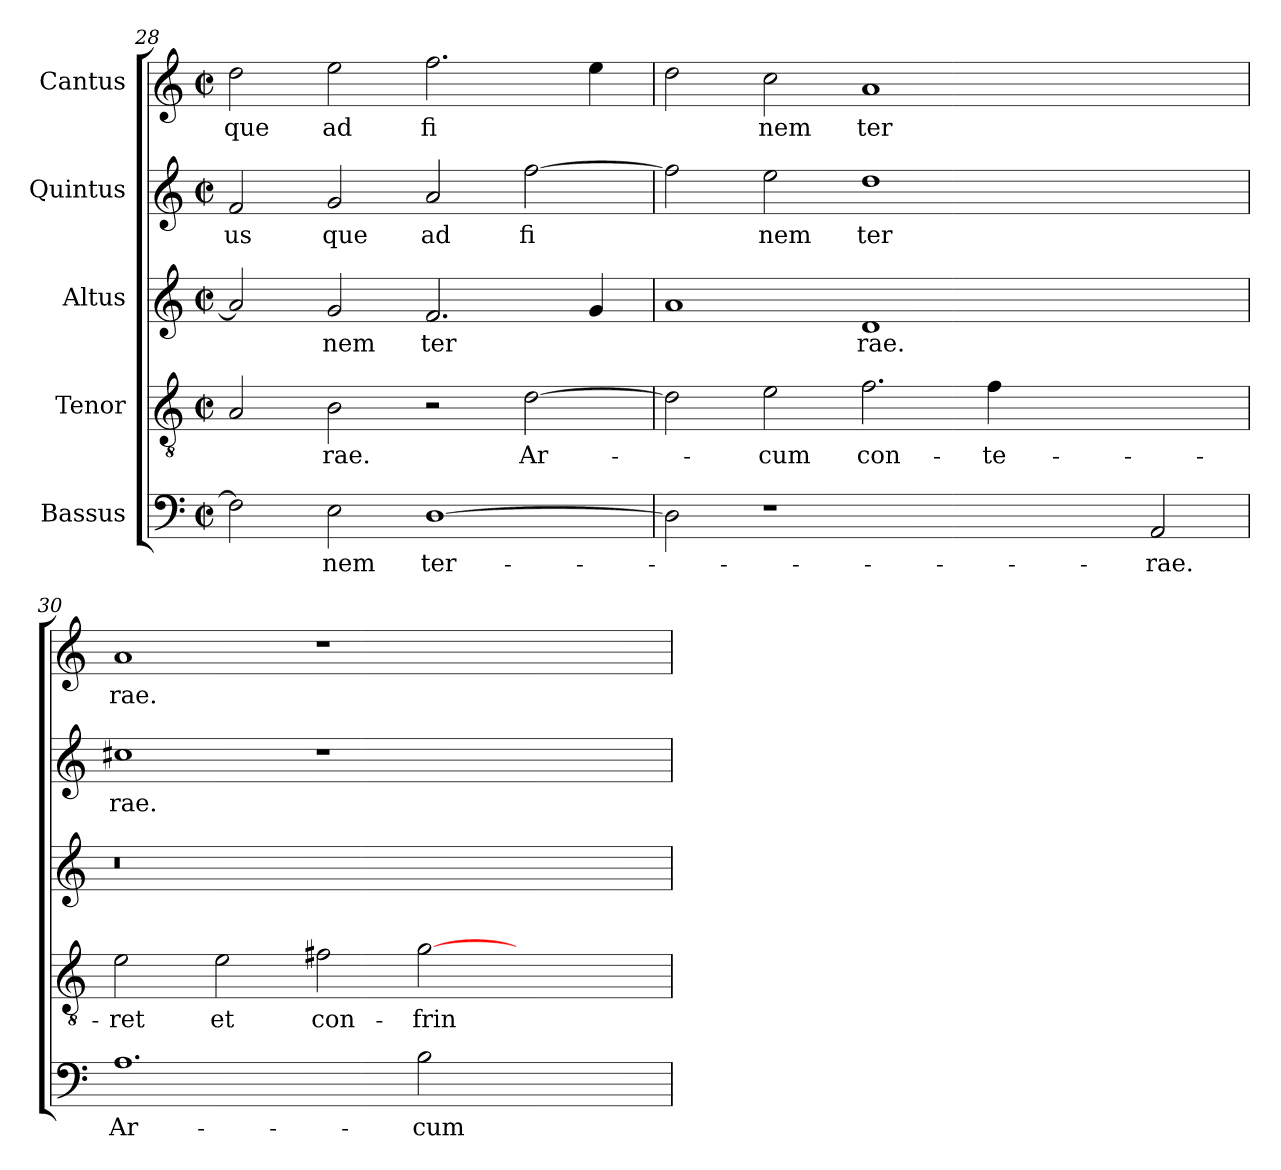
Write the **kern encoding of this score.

**kern	**text	**kern	**text	**kern	**text	**kern	**text	**kern	**text
*part5	*part5	*part4	*part4	*part3	*part3	*part2	*part2	*part1	*part1
*staff5	*staff5	*staff4	*staff4	*staff3	*staff3	*staff2	*staff2	*staff1	*staff1
*I"Bassus	*	*I"Tenor	*	*I"Altus	*	*I"Quintus	*	*I"Cantus	*
!!LO:LB:g=z
*clefF4	*	*clefGv2	*	*clefG2	*	*clefG2	*	*clefG2	*
*M2/2	*	*M2/2	*	*M2/2	*	*M2/2	*	*M2/2	*
*met(c|)	*	*met(c|)	*	*met(c|)	*	*met(c|)	*	*met(c|)	*
=28	=28	=28	=28	=28	=28	=28	=28	=28	=28
!	!	!	!	!	!	!	!LO:LY:b:cj	!	!LO:LY:b:cj
2F\]	.	2A/	.	2a/]	.	2f/	us	2dd\	que
!	!LO:LY:b:cj	!	!LO:LY:b:cj	!	!LO:LY:b:cj	!	!LO:LY:b:cj	!	!LO:LY:b:cj
2E\	-nem	2B\	-rae.	2g/	nem	2g/	que	2ee\	ad
!	!LO:LY:b:cj	!	!	!	!LO:LY:b	!	!LO:LY:b:cj	!	!LO:LY:b:cj
[>1D	ter-	2r	.	2.f/	ter	2a/	ad	2.ff\	fi
!	!	!	!LO:LY:b	!	!	!	!LO:LY:b:cj	!	!
.	.	[>2d\	Ar-	.	.	[>2ff\	fi	.	.
.	.	.	.	4g/	.	.	.	4ee\	.
=29	=29	=29	=29	=29	=29	=29	=29	=29	=29
2D\]	.	2d\]	.	1a	.	2ff\]	.	2dd\	.
!LO:N:vis=1	!	!	!LO:LY:b:cj	!	!	!	!LO:LY:b:cj	!	!LO:LY:b:cj
0r	.	2e\	-cum	.	.	2ee\	nem	2cc\	nem
!	!	!	!LO:LY:b:cj	!	!LO:LY:b:cj	!	!LO:LY:b:cj	!	!LO:LY:b:cj
.	.	2.f\	con-	1d	rae.	1dd	ter	1a	ter
!	!	!	!LO:LY:b:cj	!	!	!	!	!	!
.	.	4f\	-te-	.	.	.	.	.	.
.	.	1ryy	.	1ryy	.	1ryy	.	1ryy	.
!	!LO:LY:b:cj	!	!	!	!	!	!	!	!
2AA/	-rae.	.	.	.	.	.	.	.	.
=30	=30	=30	=30	=30	=30	=30	=30	=30	=30
!	!LO:LY:b:cj	!	!LO:LY:b:cj	!	!	!	!LO:LY:b:cj	!	!LO:LY:b:cj
1.A	Ar-	2e\	-ret	0r	.	1cc#X	rae.	1a	rae.
!	!	!	!LO:LY:b:cj	!	!	!	!	!	!
.	.	2e\	et	.	.	.	.	.	.
!	!	!	!LO:LY:b:cj	!	!	!LO:N:vis=1	!	!LO:N:vis=1	!
.	.	2f#X\	con-	.	.	0r	.	0r	.
!	!LO:LY:b:cj	!	!LO:LY:b	!	!	!	!	!	!
2B\	-cum	[>2g\	-frin-	.	.	.	.	.	.
1ryy	.	1ryy	.	1ryy	.	.	.	.	.
=	=	=	=	=	=	=	=	=	=
*-	*-	*-	*-	*-	*-	*-	*-	*-	*-
